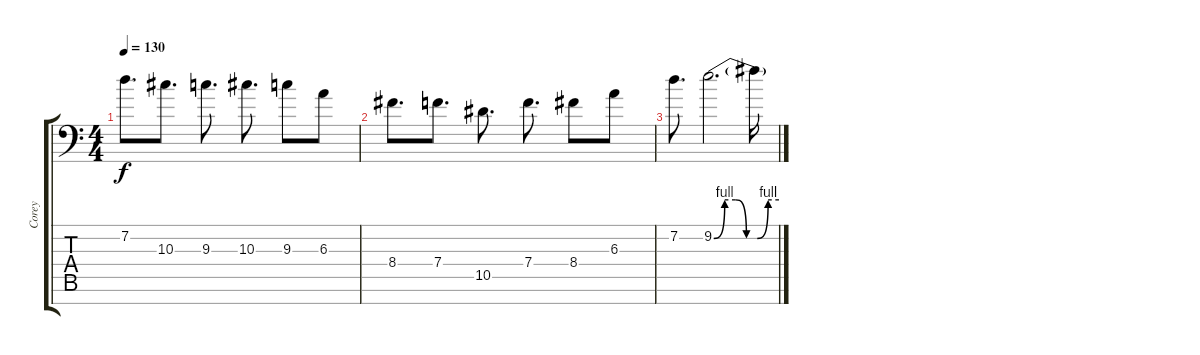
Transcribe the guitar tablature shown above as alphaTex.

\track ("Corey" "Corey") {instrument distortionguitar}
\staff {score tabs}
\tuning (C4 G3 Eb3 Bb2 F2 C2 G1) {hide}
\ts (4 4)
\tempo 130
\clef f4
\ks c
7.2.8{d dy f} 10.3.8{d} 9.3.8{d} 10.3.8{d} 9.3.8 6.3.8 |
8.4.8{d} 7.4.8{d} 10.5.8{d} 7.4.8{d} 8.4.8 6.3.8 |
7.2.8{d} 9.2{be (custom 0 0 10 4 20 4 30 0 40 0 50 4 60 4)}.2{d} 9.2{t}.16
